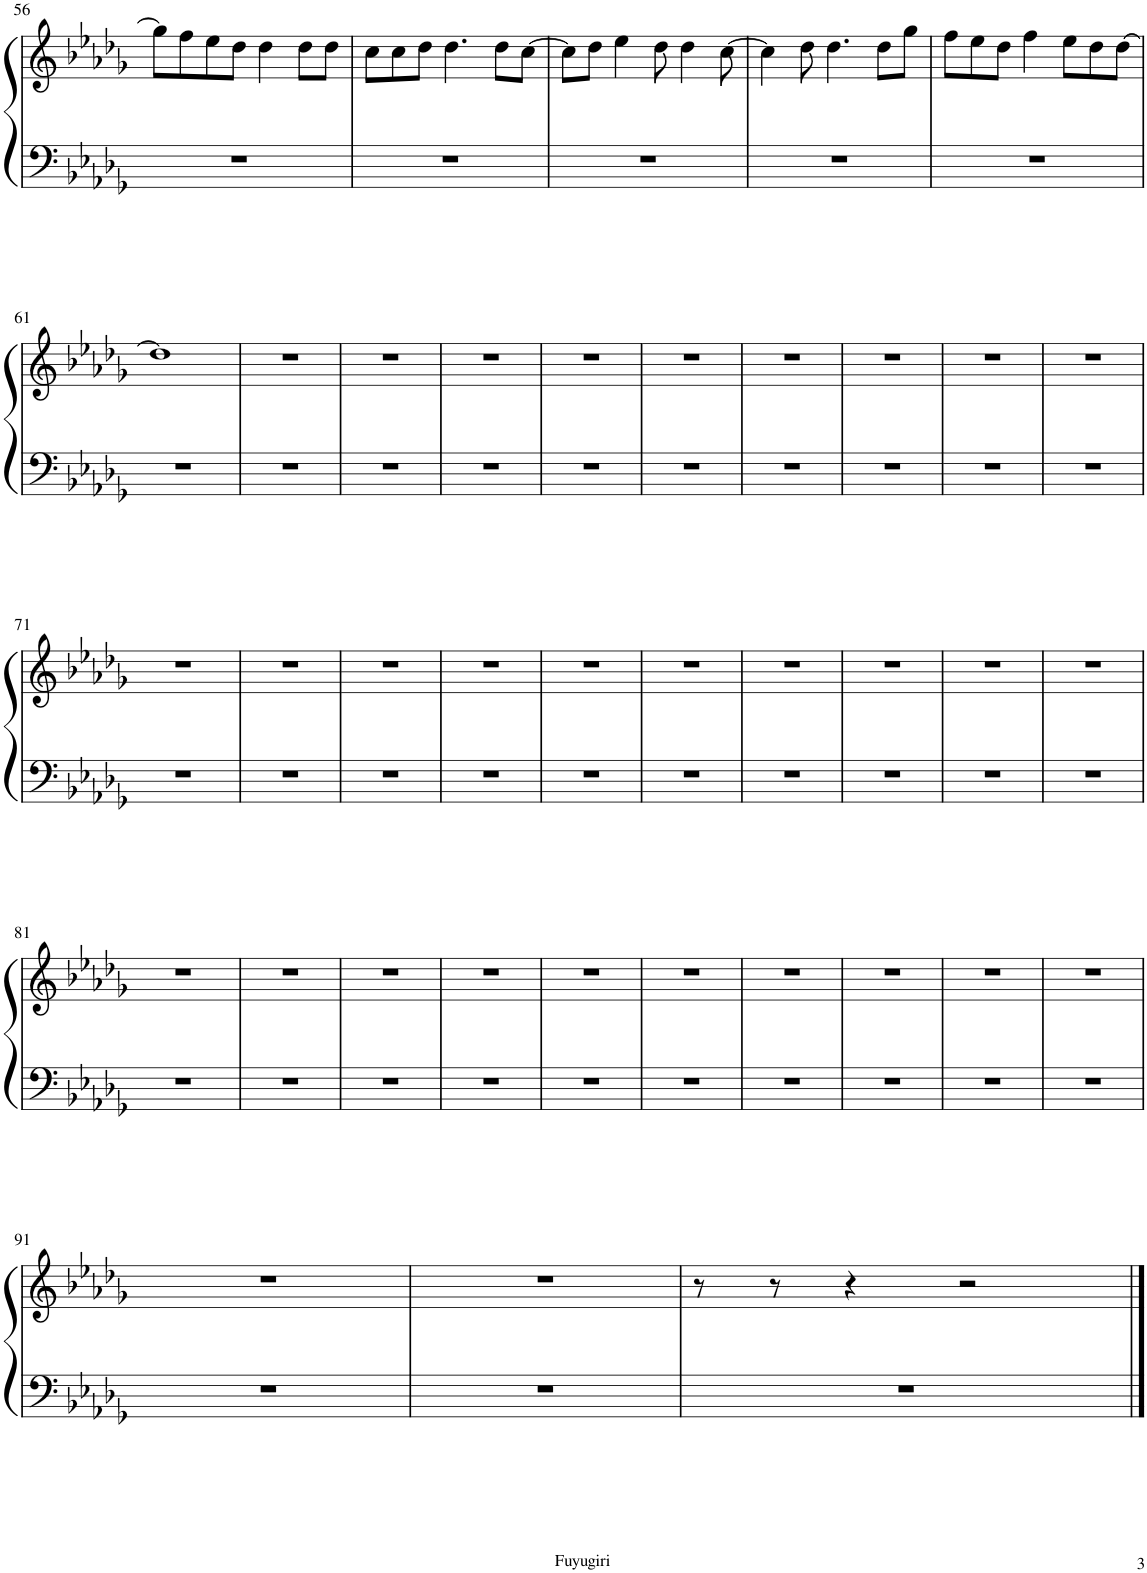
**kern	**kern
*part1	*part1
*staff2	*staff1
*I"Piano	*
*I'Pno.	*
!!LO:PB:g=z
*clefF4	*clefG2
*k[b-e-a-d-g-]	*k[b-e-a-d-g-]
*M4/4	*M4/4
=56	=56
1r	8gg-\L]
.	8ff\
.	8ee-\
.	8dd-\J
.	4dd-\
.	8dd-\L
.	8dd-\J
=57	=57
1r	8cc\L
.	8cc\
.	8dd-\J
.	4.dd-\
.	8dd-\L
.	[8cc\J
=58	=58
1r	8cc\L]
.	8dd-\J
.	4ee-\
.	8dd-\
.	4dd-\
.	[8cc\
=59	=59
1r	4cc\]
.	8dd-\
.	4.dd-\
.	8dd-\L
.	8gg-\J
=60	=60
1r	8ff\L
.	8ee-\
.	8dd-\J
.	4ff\
.	8ee-\L
.	8dd-\
.	[8dd-\J
!!LO:LB:g=z
=61	=61
1r	1dd-]
=62	=62
1r	1r
=63	=63
1r	1r
=64	=64
1r	1r
=65	=65
1r	1r
=66	=66
1r	1r
=67	=67
1r	1r
=68	=68
1r	1r
=69	=69
1r	1r
=70	=70
1r	1r
!!LO:LB:g=z
=71	=71
1r	1r
=72	=72
1r	1r
=73	=73
1r	1r
=74	=74
1r	1r
=75	=75
1r	1r
=76	=76
1r	1r
=77	=77
1r	1r
=78	=78
1r	1r
=79	=79
1r	1r
=80	=80
1r	1r
!!LO:LB:g=z
=81	=81
1r	1r
=82	=82
1r	1r
=83	=83
1r	1r
=84	=84
1r	1r
=85	=85
1r	1r
=86	=86
1r	1r
=87	=87
1r	1r
=88	=88
1r	1r
=89	=89
1r	1r
=90	=90
1r	1r
!!LO:LB:g=z
=91	=91
1r	1r
=92	=92
1r	1r
=93	=93
1r	8r
.	8r
.	4r
.	2r
==	==
*-	*-
